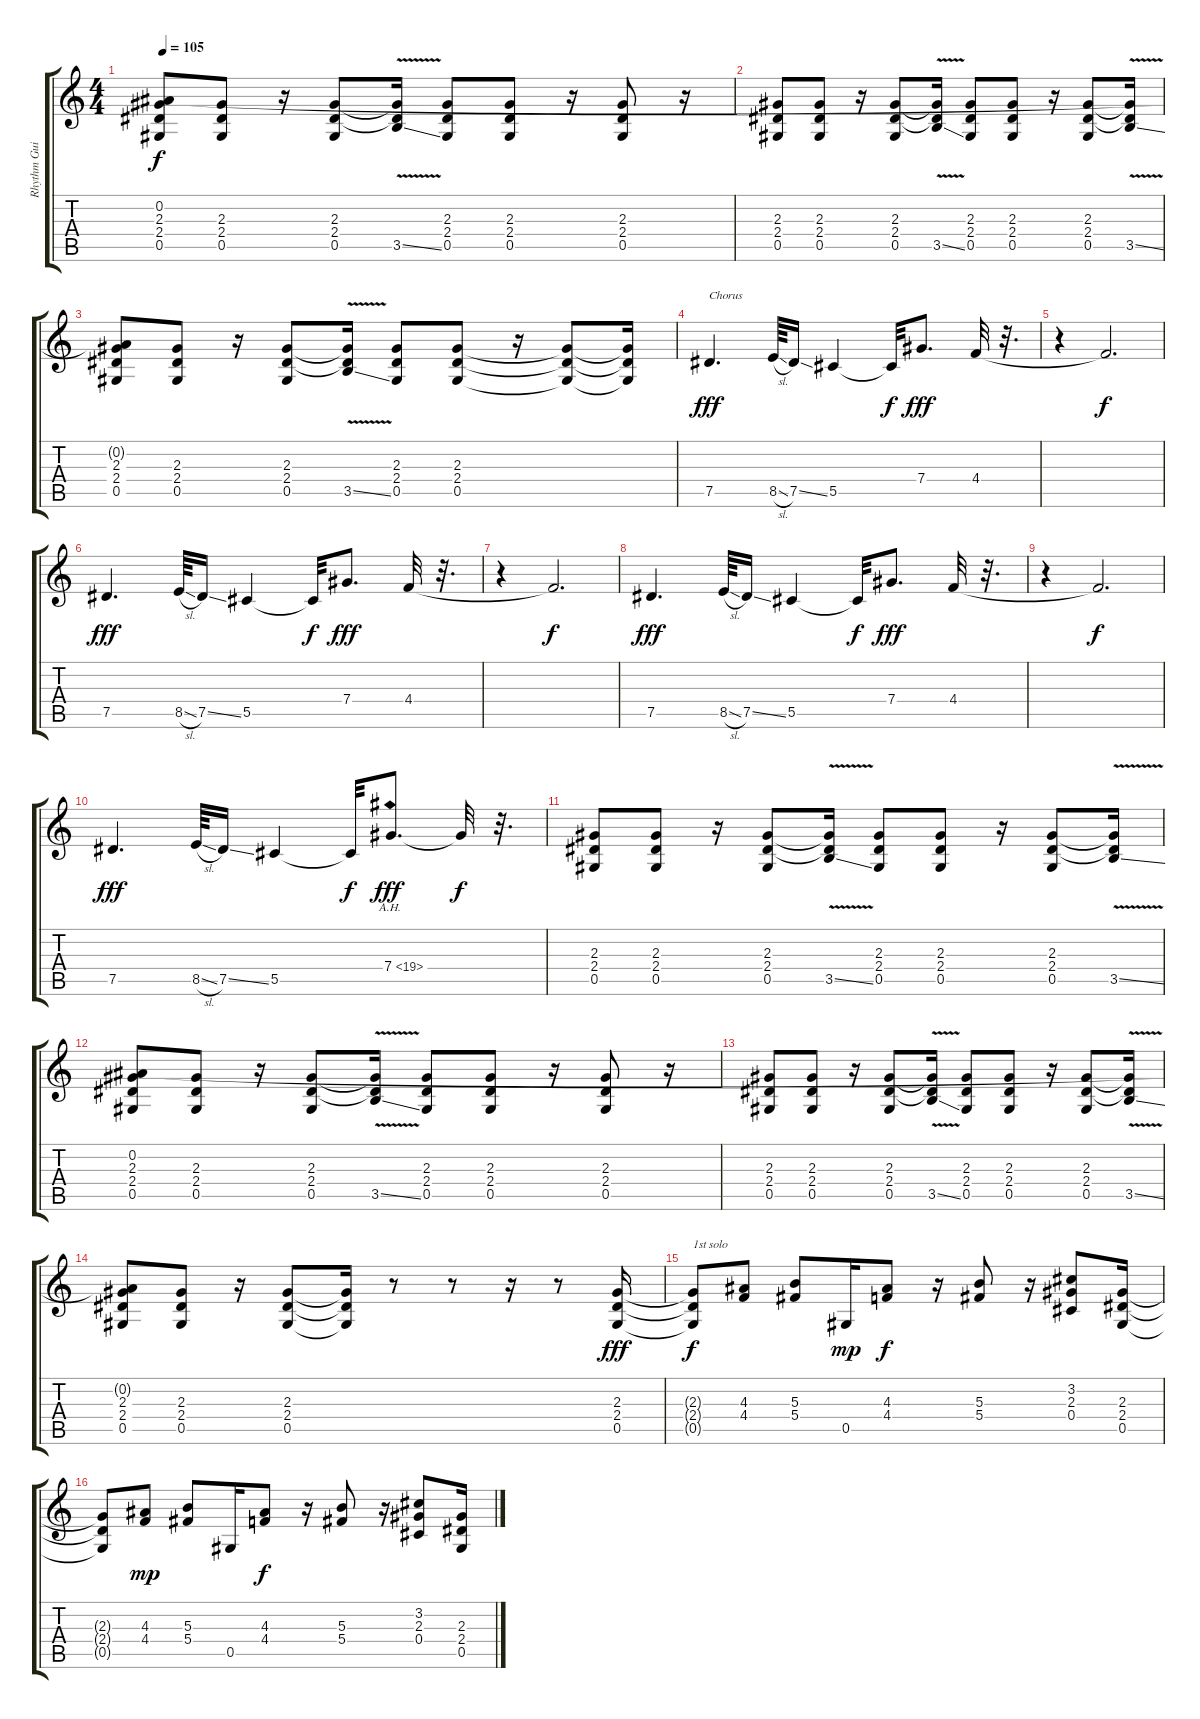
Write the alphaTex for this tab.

\track ("Rhythm Guitar" "Rhythm Gui") {instrument distortionguitar}
\staff {score tabs}
\tuning (Eb4 Bb3 Gb3 Db3 Ab2 Eb2) {hide}
\ts (4 4)
\tempo 105
\clef g2
\ks c
(0.2{t} 2.3 2.4 0.5).8{dy f} (2.3 2.4 0.5).8 r.16 (2.3 2.4 0.5).8 (2.3{t} 2.4{t} 3.5{v ss}).16 (2.3 2.4 0.5).8 (2.3 2.4 0.5).8 r.16 (2.3 2.4 0.5).8 r.16 |
(2.3 2.4 0.5).8 (2.3 2.4 0.5).8 r.16 (2.3 2.4 0.5).8 (2.3{t} 2.4{t} 3.5{v ss}).16 (2.3 2.4 0.5).8 (2.3 2.4 0.5).8 r.16 (2.3 2.4 0.5).8 (2.3{t} 2.4{t} 3.5{v ss}).16 |
(0.2{t} 2.3 2.4 0.5).8 (2.3 2.4 0.5).8 r.16 (2.3 2.4 0.5).8 (2.3{t} 2.4{t} 3.5{v ss}).16 (2.3 2.4 0.5).8 (2.3 2.4 0.5).8 r.16 (2.3{t} 2.4{t} 0.5{t}).8 (2.3{t} 2.4{t} 0.5{t}).16 |
7.5.4{d txt "Chorus" dy fff} 8.5{sl}.64 7.5{ss}.16 5.5.4 5.5{t}.32{dy f} 7.4.8{d dy fff} 4.4.32 r.32{d} |
r.4 4.4{t}.2{d dy f} |
7.5.4{d dy fff} 8.5{sl}.64 7.5{ss}.16 5.5.4 5.5{t}.32{dy f} 7.4.8{d dy fff} 4.4.32 r.32{d} |
r.4 4.4{t}.2{d dy f} |
7.5.4{d dy fff} 8.5{sl}.64 7.5{ss}.16 5.5.4 5.5{t}.32{dy f} 7.4.8{d dy fff} 4.4.32 r.32{d} |
r.4 4.4{t}.2{d dy f} |
7.5.4{d dy fff} 8.5{sl}.64 7.5{ss}.16 5.5.4 5.5{t}.32{dy f} 7.4{ah 12}.8{d dy fff} 7.4{t}.32{dy f} r.32{d} |
(2.3 2.4 0.5).8 (2.3 2.4 0.5).8 r.16 (2.3 2.4 0.5).8 (2.3{t} 2.4{t} 3.5{v ss}).16 (2.3 2.4 0.5).8 (2.3 2.4 0.5).8 r.16 (2.3 2.4 0.5).8 (2.3{t} 2.4{t} 3.5{v ss}).16 |
(0.2 2.3 2.4 0.5).8 (2.3 2.4 0.5).8 r.16 (2.3 2.4 0.5).8 (2.3{t} 2.4{t} 3.5{v ss}).16 (2.3 2.4 0.5).8 (2.3 2.4 0.5).8 r.16 (2.3 2.4 0.5).8 r.16 |
(2.3 2.4 0.5).8 (2.3 2.4 0.5).8 r.16 (2.3 2.4 0.5).8 (2.3{t} 2.4{t} 3.5{v ss}).16 (2.3 2.4 0.5).8 (2.3 2.4 0.5).8 r.16 (2.3 2.4 0.5).8 (2.3{t} 2.4{t} 3.5{v ss}).16 |
(0.2{t} 2.3 2.4 0.5).8 (2.3 2.4 0.5).8 r.16 (2.3 2.4 0.5).8 (2.3{t} 2.4{t} 0.5{t}).16 r.8 r.8 r.16 r.8 (2.3 2.4 0.5).16{dy fff} |
(2.3{t} 2.4{t} 0.5{t}).8{txt "1st solo" dy f} (4.3 4.4).8 (5.3 5.4).8 0.5.16{dy mp} (4.3 4.4).8{dy f} r.16 (5.3 5.4).8 r.16 (3.2 2.3 0.4).8 (2.3 2.4 0.5).16 |
(2.3{t} 2.4{t} 0.5{t}).8 (4.3 4.4).8{dy mp} (5.3 5.4).8 0.5.16 (4.3 4.4).8{dy f} r.16 (5.3 5.4).8 r.16 (3.2 2.3 0.4).8 (2.3 2.4 0.5).16
